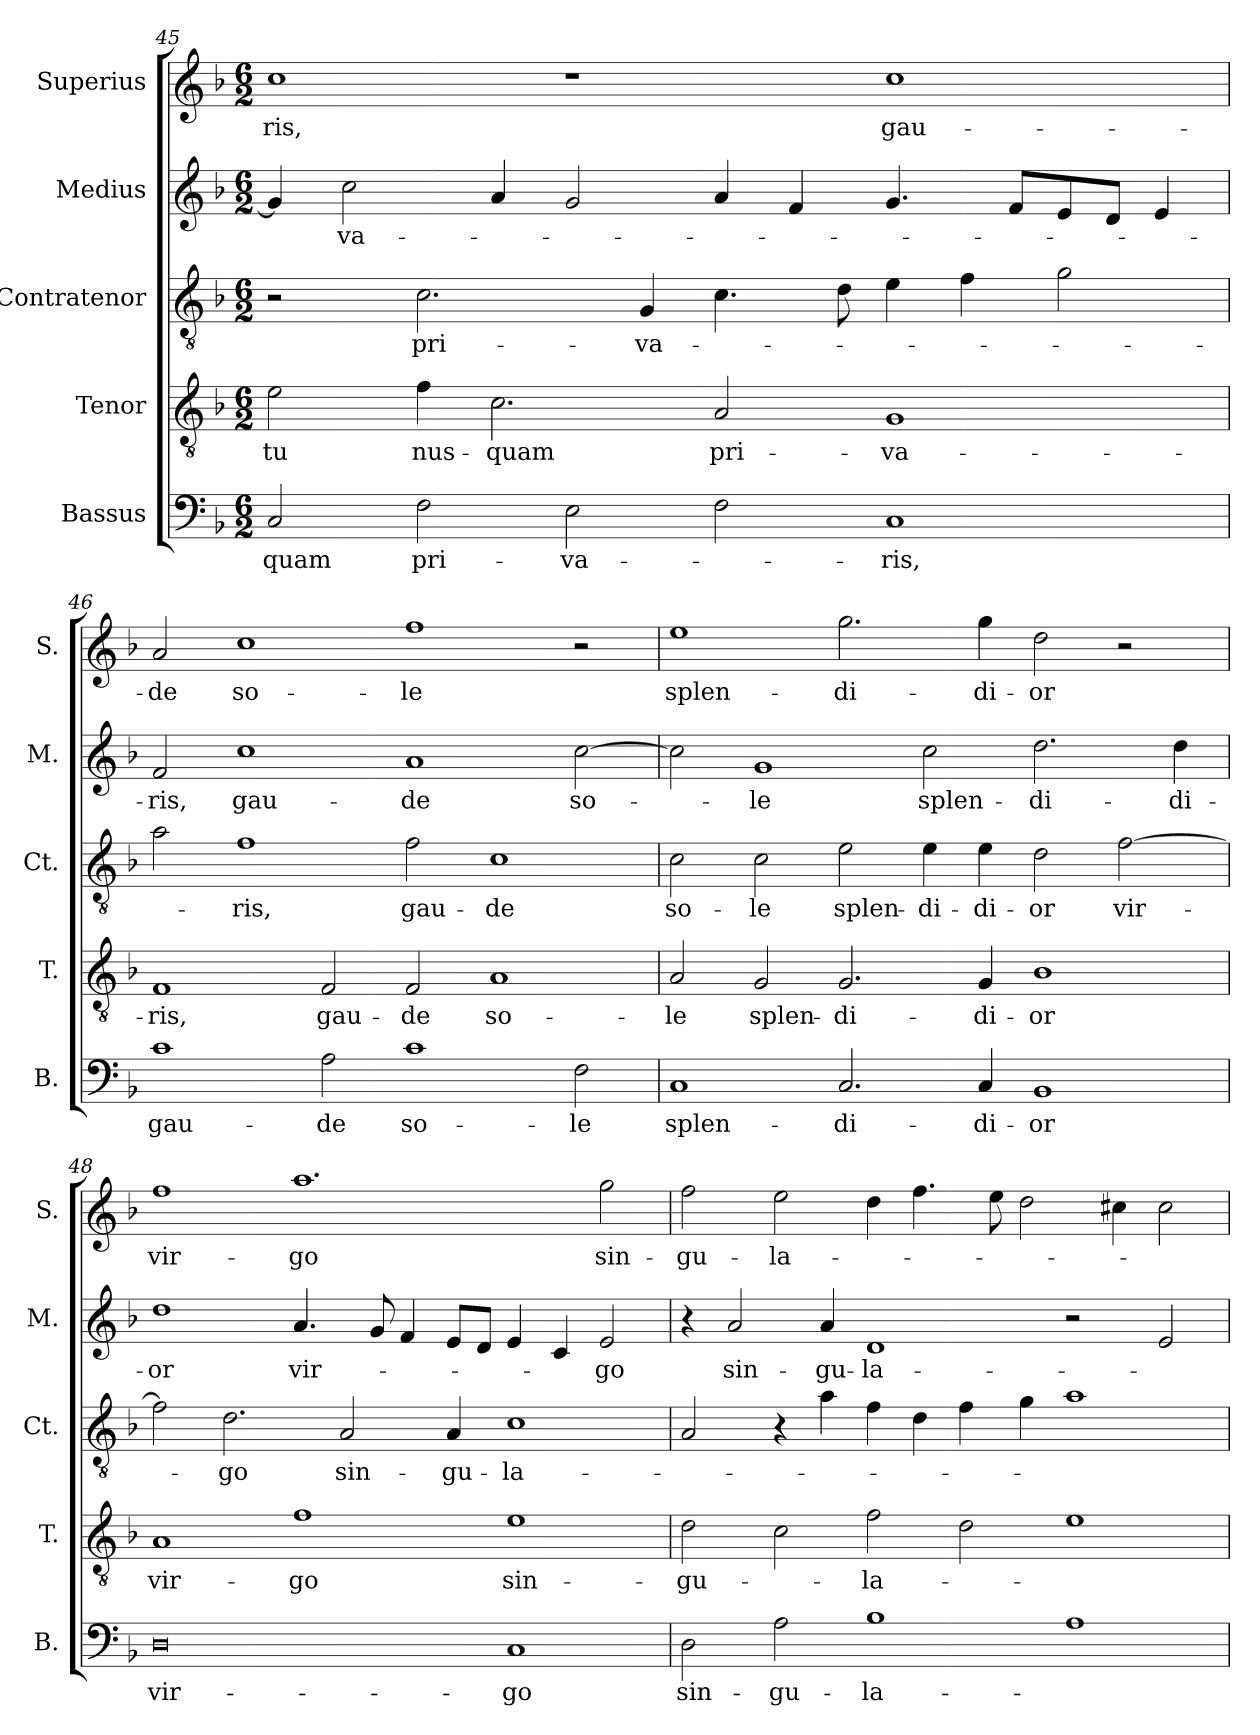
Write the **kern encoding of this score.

**kern	**text	**kern	**text	**kern	**text	**kern	**text	**kern	**text
*part5	*part5	*part4	*part4	*part3	*part3	*part2	*part2	*part1	*part1
*staff5	*staff5	*staff4	*staff4	*staff3	*staff3	*staff2	*staff2	*staff1	*staff1
*I"Bassus	*	*I"Tenor	*	*I"Contratenor	*	*I"Medius	*	*I"Superius	*
*I'B.	*	*I'T.	*	*I'Ct.	*	*I'M.	*	*I'S.	*
*clefF4	*	*clefGv2	*	*clefGv2	*	*clefG2	*	*clefG2	*
*	*	*ITrd7c12	*	*ITrd7c12	*	*	*	*	*
*k[b-]	*	*k[b-]	*	*k[b-]	*	*k[b-]	*	*k[b-]	*
*F:	*	*F:	*	*F:	*	*F:	*	*F:	*
*M6/2	*	*M6/2	*	*M6/2	*	*M6/2	*	*M6/2	*
=45	=45	=45	=45	=45	=45	=45	=45	=45	=45
!	!LO:LY:b:color=#000000	!	!	!	!	!	!	!	!
!	!	!	!LO:LY:b:color=#000000	!	!	!	!	!	!
!	!	!	!	!	!	!	!	!	!LO:LY:b:color=#000000
2Ci/	-quam	2Ei\	tu	2r	.	4gi/]	.	1cci	-ris,
!	!	!	!	!	!	!	!LO:LY:b:color=#000000	!	!
.	.	.	.	.	.	2cci\	-va-	.	.
!	!LO:LY:b:color=#000000	!	!	!	!	!	!	!	!
!	!	!	!LO:LY:b:color=#000000	!	!	!	!	!	!
!	!	!	!	!	!LO:LY:b:color=#000000	!	!	!	!
2Fi\	pri-	4Fi\	nus-	2.Ci\	pri-	.	.	.	.
!	!	!	!LO:LY:b:color=#000000	!	!	!	!	!	!
.	.	2.Ci\	-quam	.	.	4ai/	.	.	.
!	!LO:LY:b:color=#000000	!	!	!	!	!	!	!	!
2Ei\	-va-	.	.	.	.	2gi/	.	1r	.
!	!	!	!	!	!LO:LY:b:color=#000000	!	!	!	!
.	.	.	.	4GGi/	-va-	.	.	.	.
!	!	!	!LO:LY:b:color=#000000	!	!	!	!	!	!
2Fi\	.	2AAi/	pri-	4.Ci\	.	4ai/	.	.	.
.	.	.	.	.	.	4fi/	.	.	.
.	.	.	.	8Di\	.	.	.	.	.
!	!LO:LY:b:color=#000000	!	!	!	!	!	!	!	!
!	!	!	!LO:LY:b:color=#000000	!	!	!	!	!	!
!	!	!	!	!	!	!	!	!	!LO:LY:b:color=#000000
1Ci	-ris,	1GGi	-va-	4Ei\	.	4.gi/	.	1cci	gau-
.	.	.	.	4Fi\	.	.	.	.	.
.	.	.	.	.	.	8fi/L	.	.	.
.	.	.	.	2Gi\	.	8ei/	.	.	.
.	.	.	.	.	.	8di/J	.	.	.
.	.	.	.	.	.	4ei/	.	.	.
=46	=46	=46	=46	=46	=46	=46	=46	=46	=46
!	!LO:LY:b:color=#000000	!	!	!	!	!	!	!	!
!	!	!	!LO:LY:b:color=#000000	!	!	!	!	!	!
!	!	!	!	!	!	!	!LO:LY:b:color=#000000	!	!
!	!	!	!	!	!	!	!	!	!LO:LY:b:color=#000000
1ci	gau-	1FFi	-ris,	2Ai\	.	2fi/	-ris,	2ai/	-de
!	!	!	!	!	!LO:LY:b:color=#000000	!	!	!	!
!	!	!	!	!	!	!	!LO:LY:b:color=#000000	!	!
!	!	!	!	!	!	!	!	!	!LO:LY:b:color=#000000
.	.	.	.	1Fi	-ris,	1cci	gau-	1cci	so-
!	!LO:LY:b:color=#000000	!	!	!	!	!	!	!	!
!	!	!	!LO:LY:b:color=#000000	!	!	!	!	!	!
2Ai\	-de	2FFi/	gau-	.	.	.	.	.	.
!	!LO:LY:b:color=#000000	!	!	!	!	!	!	!	!
!	!	!	!LO:LY:b:color=#000000	!	!	!	!	!	!
!	!	!	!	!	!LO:LY:b:color=#000000	!	!	!	!
!	!	!	!	!	!	!	!LO:LY:b:color=#000000	!	!
!	!	!	!	!	!	!	!	!	!LO:LY:b:color=#000000
1ci	so-	2FFi/	-de	2Fi\	gau-	1ai	-de	1ffi	-le
!	!	!	!LO:LY:b:color=#000000	!	!	!	!	!	!
!	!	!	!	!	!LO:LY:b:color=#000000	!	!	!	!
.	.	1AAi	so-	1Ci	-de	.	.	.	.
!	!LO:LY:b:color=#000000	!	!	!	!	!	!	!	!
!	!	!	!	!	!	!	!LO:LY:b:color=#000000	!	!
2Fi\	-le	.	.	.	.	[2cci\	so-	2r	.
!!LO:PB:g=z
=47	=47	=47	=47	=47	=47	=47	=47	=47	=47
!	!LO:LY:b:color=#000000	!	!	!	!	!	!	!	!
!	!	!	!LO:LY:b:color=#000000	!	!	!	!	!	!
!	!	!	!	!	!LO:LY:b:color=#000000	!	!	!	!
!	!	!	!	!	!	!	!	!	!LO:LY:b:color=#000000
1Ci	splen-	2AAi/	-le	2Ci\	so-	2cci\]	.	1eei	splen-
!	!	!	!LO:LY:b:color=#000000	!	!	!	!	!	!
!	!	!	!	!	!LO:LY:b:color=#000000	!	!	!	!
!	!	!	!	!	!	!	!LO:LY:b:color=#000000	!	!
.	.	2GGi/	splen-	2Ci\	-le	1gi	-le	.	.
!	!LO:LY:b:color=#000000	!	!	!	!	!	!	!	!
!	!	!	!LO:LY:b:color=#000000	!	!	!	!	!	!
!	!	!	!	!	!LO:LY:b:color=#000000	!	!	!	!
!	!	!	!	!	!	!	!	!	!LO:LY:b:color=#000000
2.Ci/	-di-	2.GGi/	-di-	2Ei\	splen-	.	.	2.ggi\	-di-
!	!	!	!	!	!LO:LY:b:color=#000000	!	!	!	!
!	!	!	!	!	!	!	!LO:LY:b:color=#000000	!	!
.	.	.	.	4Ei\	-di-	2cci\	splen-	.	.
!	!LO:LY:b:color=#000000	!	!	!	!	!	!	!	!
!	!	!	!LO:LY:b:color=#000000	!	!	!	!	!	!
!	!	!	!	!	!LO:LY:b:color=#000000	!	!	!	!
!	!	!	!	!	!	!	!	!	!LO:LY:b:color=#000000
4Ci/	-di-	4GGi/	-di-	4Ei\	-di-	.	.	4ggi\	-di-
!	!LO:LY:b:color=#000000	!	!	!	!	!	!	!	!
!	!	!	!LO:LY:b:color=#000000	!	!	!	!	!	!
!	!	!	!	!	!LO:LY:b:color=#000000	!	!	!	!
!	!	!	!	!	!	!	!LO:LY:b:color=#000000	!	!
!	!	!	!	!	!	!	!	!	!LO:LY:b:color=#000000
1BB-i	-or	1BB-i	-or	2Di\	-or	2.ddi\	-di-	2ddi\	-or
!	!	!	!	!	!LO:LY:b:color=#000000	!	!	!	!
.	.	.	.	[2Fi\	vir-	.	.	2r	.
!	!	!	!	!	!	!	!LO:LY:b:color=#000000	!	!
.	.	.	.	.	.	4ddi\	-di-	.	.
=48	=48	=48	=48	=48	=48	=48	=48	=48	=48
!	!LO:LY:b:color=#000000	!	!	!	!	!	!	!	!
!	!	!	!LO:LY:b:color=#000000	!	!	!	!	!	!
!	!	!	!	!	!	!	!LO:LY:b:color=#000000	!	!
!	!	!	!	!	!	!	!	!	!LO:LY:b:color=#000000
0Di	vir-	1AAi	vir-	2Fi\]	.	1ddi	-or	1ffi	vir-
!	!	!	!	!	!LO:LY:b:color=#000000	!	!	!	!
.	.	.	.	2.Di\	-go	.	.	.	.
!	!	!	!LO:LY:b:color=#000000	!	!	!	!	!	!
!	!	!	!	!	!	!	!LO:LY:b:color=#000000	!	!
!	!	!	!	!	!	!	!	!	!LO:LY:b:color=#000000
.	.	1Fi	-go	.	.	4.ai/	vir-	1.aai	-go
!	!	!	!	!	!LO:LY:b:color=#000000	!	!	!	!
.	.	.	.	2AAi/	sin-	.	.	.	.
.	.	.	.	.	.	8gi/	.	.	.
.	.	.	.	.	.	4fi/	.	.	.
!	!	!	!	!	!LO:LY:b:color=#000000	!	!	!	!
.	.	.	.	4AAi/	-gu-	8ei/L	.	.	.
.	.	.	.	.	.	8di/J	.	.	.
!	!LO:LY:b:color=#000000	!	!	!	!	!	!	!	!
!	!	!	!LO:LY:b:color=#000000	!	!	!	!	!	!
!	!	!	!	!	!LO:LY:b:color=#000000	!	!	!	!
1Ci	-go	1Ei	sin-	1Ci	-la-	4ei/	.	.	.
.	.	.	.	.	.	4ci/	.	.	.
!	!	!	!	!	!	!	!LO:LY:b:color=#000000	!	!
!	!	!	!	!	!	!	!	!	!LO:LY:b:color=#000000
.	.	.	.	.	.	2ei/	-go	2ggi\	sin-
=49	=49	=49	=49	=49	=49	=49	=49	=49	=49
!	!LO:LY:b:color=#000000	!	!	!	!	!	!	!	!
!	!	!	!LO:LY:b:color=#000000	!	!	!	!	!	!
!	!	!	!	!	!	!	!	!	!LO:LY:b:color=#000000
2Di\	sin-	2Di\	-gu-	2AAi/	.	4r	.	2ffi\	-gu-
!	!	!	!	!	!	!	!LO:LY:b:color=#000000	!	!
.	.	.	.	.	.	2ai/	sin-	.	.
!	!LO:LY:b:color=#000000	!	!	!	!	!	!	!	!
!	!	!	!	!	!	!	!	!	!LO:LY:b:color=#000000
2Ai\	-gu-	2Ci\	.	4r	.	.	.	2eei\	-la-
!	!	!	!	!	!	!	!LO:LY:b:color=#000000	!	!
.	.	.	.	4Ai\	.	4ai/	-gu-	.	.
!	!LO:LY:b:color=#000000	!	!	!	!	!	!	!	!
!	!	!	!LO:LY:b:color=#000000	!	!	!	!	!	!
!	!	!	!	!	!	!	!LO:LY:b:color=#000000	!	!
1B-i	-la-	2Fi\	-la-	4Fi\	.	1di	-la-	4ddi\	.
.	.	.	.	4Di\	.	.	.	4.ffi\	.
.	.	2Di\	.	4Fi\	.	.	.	.	.
.	.	.	.	.	.	.	.	8eei\	.
.	.	.	.	4Gi\	.	.	.	2ddi\	.
1Ai	.	1Ei	.	1Ai	.	2r	.	.	.
.	.	.	.	.	.	.	.	4cc#i\	.
.	.	.	.	.	.	2ei/	.	2cc#i\	.
=	=	=	=	=	=	=	=	=	=
*-	*-	*-	*-	*-	*-	*-	*-	*-	*-
